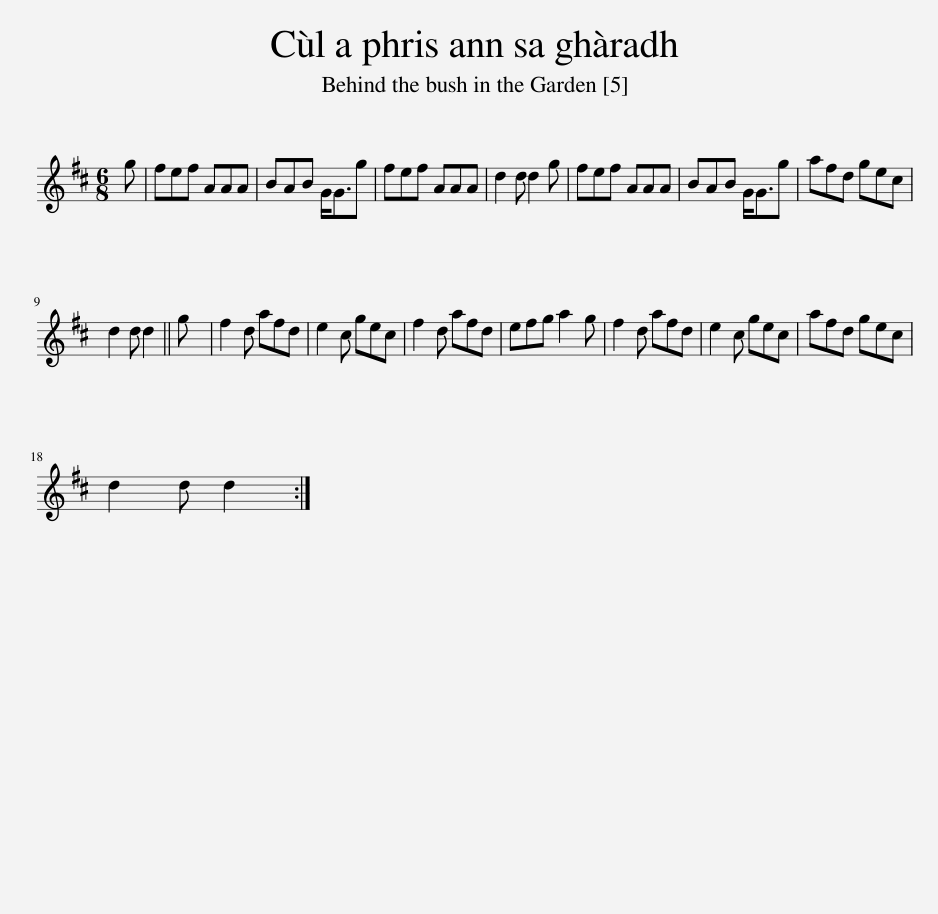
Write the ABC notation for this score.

X:1
L:1/8
M:6/8
I:linebreak $
K:D
V:1 treble
V:1
 g | fef AAA | BAB G<Gg | fef AAA | d2 d d2 g | %5
 fef AAA | BAB G<Gg | afd gec |$ d2 d d2 || g | %10
 f2 d afd | e2 c gec | f2 d afd | efg a2 g | f2 d afd | %15
 e2 c gec | afd gec |$ d2 d d2 :| %18
